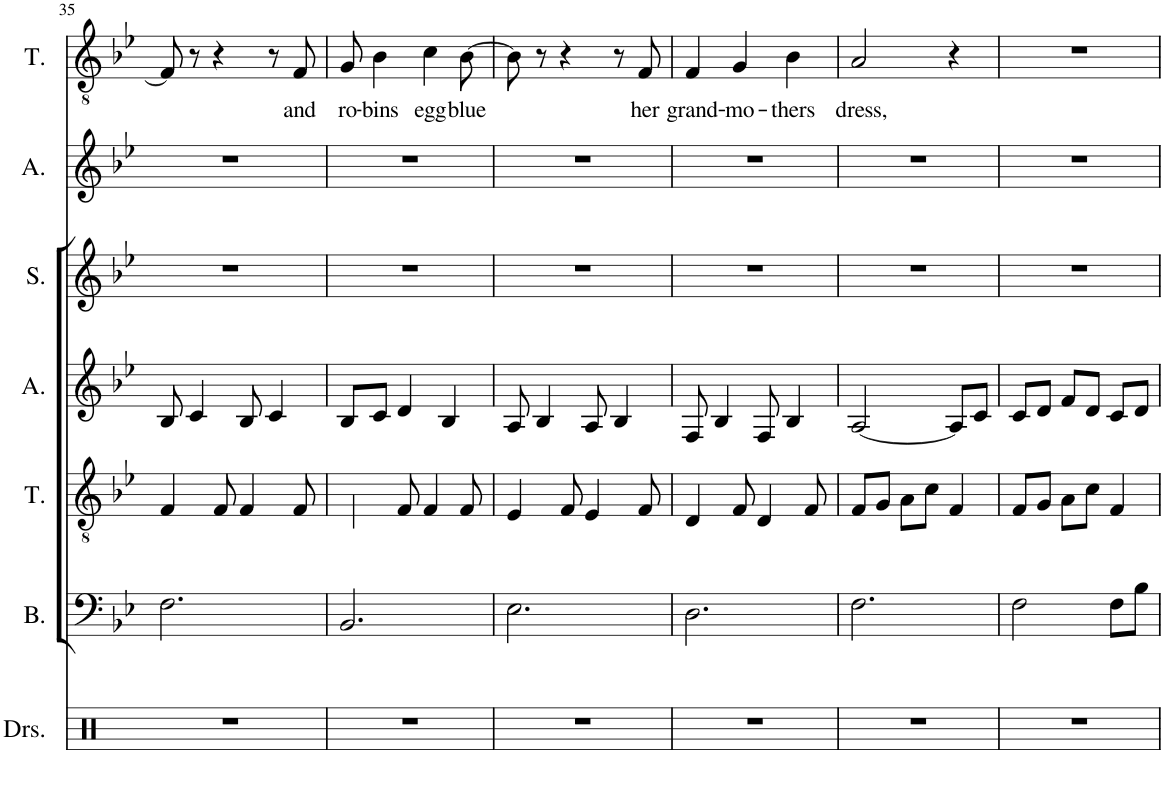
**kern	**kern	**kern	**kern	**kern	**kern	**kern	**text
*part7	*part6	*part5	*part4	*part3	*part2	*part1	*part1
*staff7	*staff6	*staff5	*staff4	*staff3	*staff2	*staff1	*staff1
*I"Drumset	*I"Bass	*I"Tenor	*I"Alto	*I"Soprano	*I"Alto	*I"Tenor	*
*I'Drs.	*I'B.	*I'T.	*I'A.	*I'S.	*I'A.	*I'T.	*
!!LO:PB:g=z
*clefX	*clefF4	*clefGv2	*clefG2	*clefG2	*clefG2	*clefGv2	*
*k[]	*k[b-e-]	*k[b-e-]	*k[b-e-]	*k[b-e-]	*k[b-e-]	*k[b-e-]	*
*M3/4	*M3/4	*M3/4	*M3/4	*M3/4	*M3/4	*M3/4	*
=35	=35	=35	=35	=35	=35	=35	=35
2.r	2.F\	4F/	8B-/	2.r	2.r	8F/]	.
.	.	.	4c/	.	.	8r	.
.	.	8F/	.	.	.	4r	.
.	.	4F/	8B-/	.	.	.	.
.	.	.	4c/	.	.	8r	.
!	!	!	!	!	!	!	!LO:LY:b
.	.	8F/	.	.	.	8F/	and
=36	=36	=36	=36	=36	=36	=36	=36
!	!	!	!	!	!	!	!LO:LY:b
2.r	2.BB-/	4BB-/	8B-/L	2.r	2.r	8G/	ro-
!	!	!	!	!	!	!	!LO:LY:b
.	.	.	8c/J	.	.	4B-\	-bins
.	.	8F/	4d/	.	.	.	.
!	!	!	!	!	!	!	!LO:LY:b
.	.	4F/	.	.	.	4c\	egg
.	.	.	4B-/	.	.	.	.
!	!	!	!	!	!	!	!LO:LY:b
.	.	8F/	.	.	.	[8B-\	blue
=37	=37	=37	=37	=37	=37	=37	=37
2.r	2.E-\	4E-/	8A/	2.r	2.r	8B-\]	.
.	.	.	4B-/	.	.	8r	.
.	.	8F/	.	.	.	4r	.
.	.	4E-/	8A/	.	.	.	.
.	.	.	4B-/	.	.	8r	.
!	!	!	!	!	!	!	!LO:LY:b
.	.	8F/	.	.	.	8F/	her
=38	=38	=38	=38	=38	=38	=38	=38
!	!	!	!	!	!	!	!LO:LY:b
2.r	2.D\	4D/	8F/	2.r	2.r	4F/	grand-
.	.	.	4B-/	.	.	.	.
!	!	!	!	!	!	!	!LO:LY:b
.	.	8F/	.	.	.	4G/	-mo-
.	.	4D/	8F/	.	.	.	.
!	!	!	!	!	!	!	!LO:LY:b
.	.	.	4B-/	.	.	4B-\	-thers
.	.	8F/	.	.	.	.	.
=39	=39	=39	=39	=39	=39	=39	=39
!	!	!	!	!	!	!	!LO:LY:b
2.r	2.F\	8F/L	[2A/	2.r	2.r	2A/	dress,
.	.	8G/J	.	.	.	.	.
.	.	8A\L	.	.	.	.	.
.	.	8c\J	.	.	.	.	.
.	.	4F/	8A/L]	.	.	4r	.
.	.	.	8c/J	.	.	.	.
=40	=40	=40	=40	=40	=40	=40	=40
2.r	2F\	8F/L	8c/L	2.r	2.r	2.r	.
.	.	8G/J	8d/J	.	.	.	.
.	.	8A\L	8f/L	.	.	.	.
.	.	8c\J	8d/J	.	.	.	.
.	8F\L	4F/	8c/L	.	.	.	.
.	8B-\J	.	8d/J	.	.	.	.
=	=	=	=	=	=	=	=
*-	*-	*-	*-	*-	*-	*-	*-
